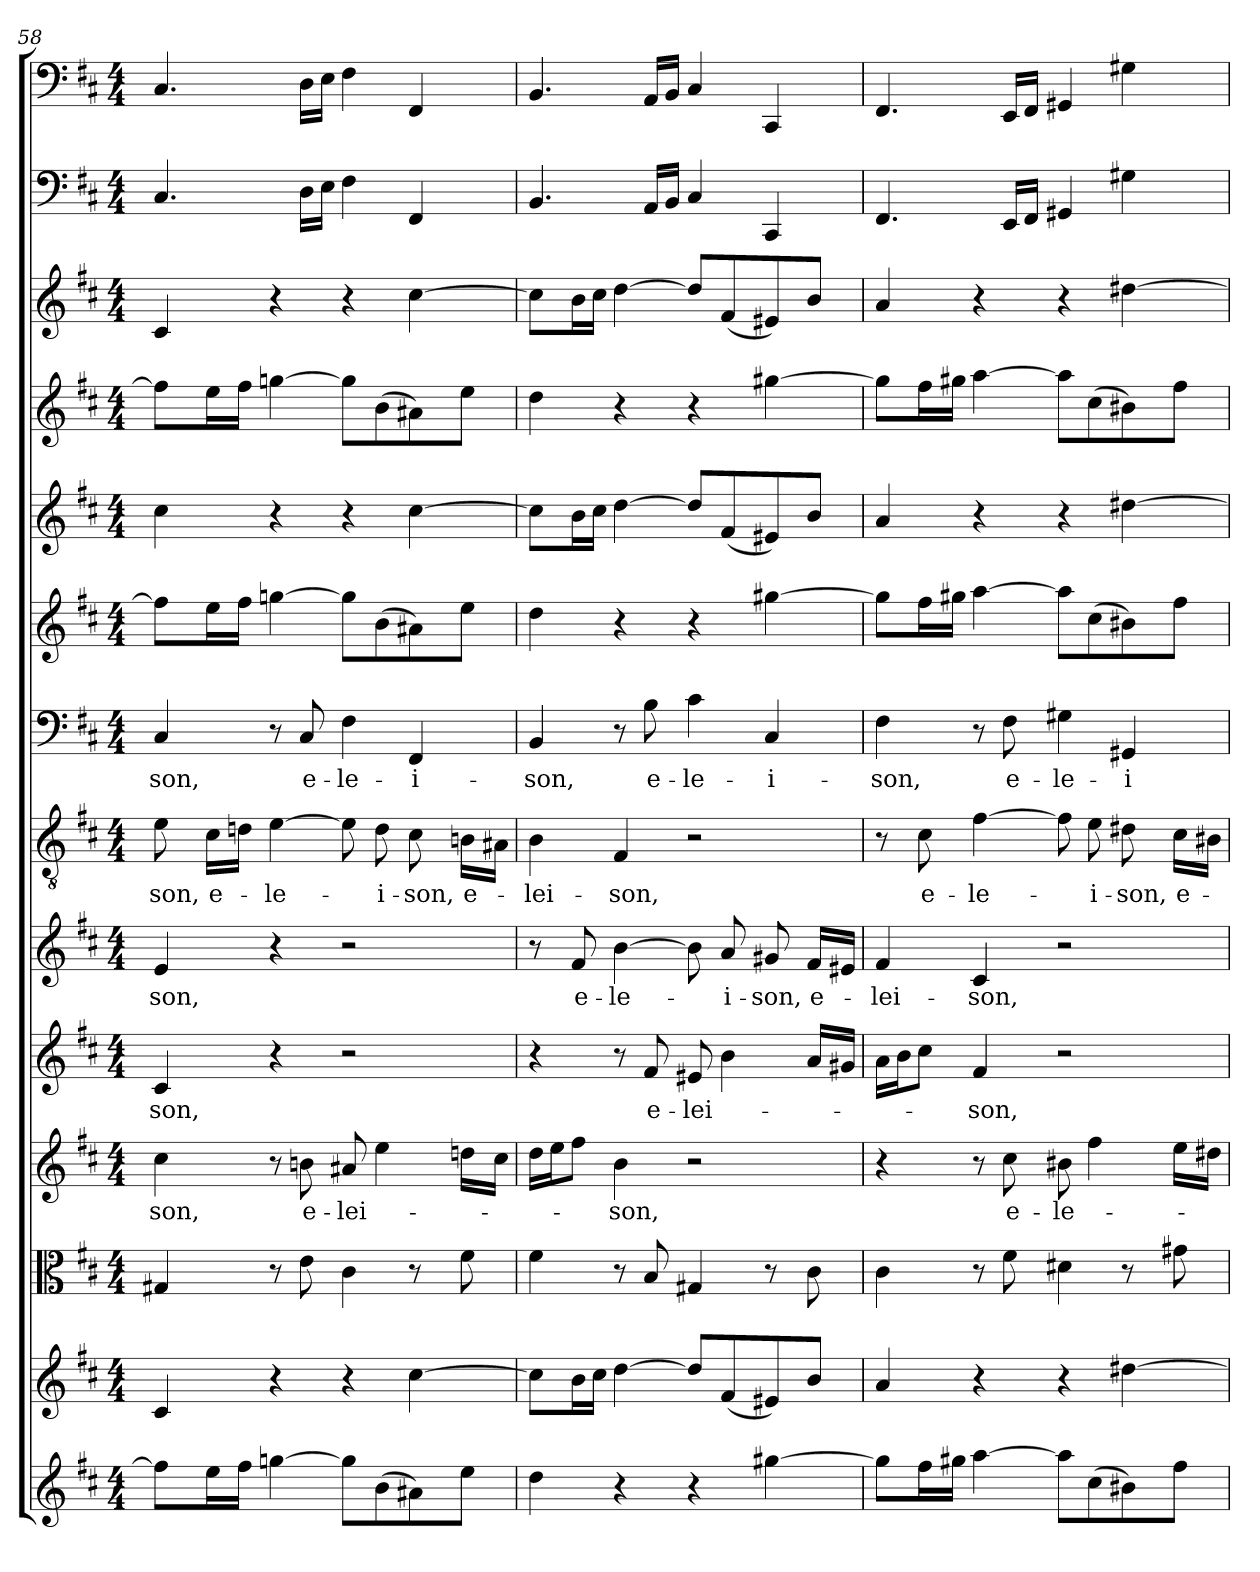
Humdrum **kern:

**kern	**kern	**kern	**kern	**text	**kern	**text	**kern	**text	**kern	**text	**kern	**text	**kern	**kern	**kern	**kern	**kern	**kern
*part14	*part13	*part12	*part11	*part11	*part10	*part10	*part9	*part9	*part8	*part8	*part7	*part7	*part6	*part5	*part4	*part3	*part2	*part1
*staff14	*staff13	*staff12	*staff11	*staff11	*staff10	*staff10	*staff9	*staff9	*staff8	*staff8	*staff7	*staff7	*staff6	*staff5	*staff4	*staff3	*staff2	*staff1
*clefG2	*clefG2	*clefC3	*clefG2	*	*clefG2	*	*clefG2	*	*clefGv2	*	*clefF4	*	*clefG2	*clefG2	*clefG2	*clefG2	*clefF4	*clefF4
*k[f#c#]	*k[f#c#]	*k[f#c#]	*k[f#c#]	*	*k[f#c#]	*	*k[f#c#]	*	*k[f#c#]	*	*k[f#c#]	*	*k[f#c#]	*k[f#c#]	*k[f#c#]	*k[f#c#]	*k[f#c#]	*k[f#c#]
*b:	*b:	*b:	*b:	*	*b:	*	*b:	*	*b:	*	*b:	*	*b:	*b:	*b:	*b:	*b:	*b:
*M4/4	*M4/4	*M4/4	*M4/4	*	*M4/4	*	*M4/4	*	*M4/4	*	*M4/4	*	*M4/4	*M4/4	*M4/4	*M4/4	*M4/4	*M4/4
=58	=58	=58	=58	=58	=58	=58	=58	=58	=58	=58	=58	=58	=58	=58	=58	=58	=58	=58
8ff#\L]	4c#/	4G#X/	4cc#\	-son,	4c#/	-son,	4e/	-son,	8e\	-son,	4C#/	-son,	8ff#\L]	4cc#\	8ff#\L]	4c#/	4.C#/	4.C#/
16ee\L	.	.	.	.	.	.	.	.	16c#\LL	e-	.	.	16ee\L	.	16ee\L	.	.	.
16ff#\JJ	.	.	.	.	.	.	.	.	16dn\JJ	.	.	.	16ff#\JJ	.	16ff#\JJ	.	.	.
[4ggn\	4r	8r	8r	.	4r	.	4r	.	[4e\	-le-	8r	.	[4ggn\	4r	[4ggn\	4r	.	.
.	.	8e\	8bn\	e-	.	.	.	.	.	.	8C#/	e-	.	.	.	.	16D\LL	16D\LL
.	.	.	.	.	.	.	.	.	.	.	.	.	.	.	.	.	16E\JJ	16E\JJ
8gg\L]	4r	4c#\	8a#X/	-lei-	2r	.	2r	.	8e\]	.	4F#\	-le-	8gg\L]	4r	8gg\L]	4r	4F#\	4F#\
(8b\	.	.	4ee\	.	.	.	.	.	8d\	-i-	.	.	(8b\	.	(8b\	.	.	.
8a#X\)	[4cc#\	8r	.	.	.	.	.	.	8c#\	-son,	4FF#/	-i-	8a#X\)	[4cc#\	8a#X\)	[4cc#\	4FF#/	4FF#/
8ee\J	.	8f#\	16ddn\LL	.	.	.	.	.	16Bn\LL	e-	.	.	8ee\J	.	8ee\J	.	.	.
.	.	.	16cc#\JJ	.	.	.	.	.	16A#X\JJ	.	.	.	.	.	.	.	.	.
=59	=59	=59	=59	=59	=59	=59	=59	=59	=59	=59	=59	=59	=59	=59	=59	=59	=59	=59
4dd\	8cc#\L]	4f#\	16dd\LL	.	4r	.	8r	.	4B\	-lei-	4BB/	-son,	4dd\	8cc#\L]	4dd\	8cc#\L]	4.BB/	4.BB/
.	.	.	16ee\J	.	.	.	.	.	.	.	.	.	.	.	.	.	.	.
.	16b\L	.	8ff#\J	.	.	.	8f#/	e-	.	.	.	.	.	16b\L	.	16b\L	.	.
.	16cc#\JJ	.	.	.	.	.	.	.	.	.	.	.	.	16cc#\JJ	.	16cc#\JJ	.	.
4r	[4dd\	8r	4b\	-son,	8r	.	[4b\	-le-	4F#/	-son,	8r	.	4r	[4dd\	4r	[4dd\	.	.
.	.	8B/	.	.	8f#/	e-	.	.	.	.	8B\	e-	.	.	.	.	16AA/LL	16AA/LL
.	.	.	.	.	.	.	.	.	.	.	.	.	.	.	.	.	16BB/JJ	16BB/JJ
4r	8dd/L]	4G#X/	2r	.	8e#X/	-lei-	8b\]	.	2r	.	4c#\	-le-	4r	8dd/L]	4r	8dd/L]	4C#/	4C#/
.	(8f#/	.	.	.	4b\	.	8a/	-i-	.	.	.	.	.	(8f#/	.	(8f#/	.	.
[4gg#X\	8e#X/)	8r	.	.	.	.	8g#X/	-son,	.	.	4C#/	-i-	[4gg#X\	8e#X/)	[4gg#X\	8e#X/)	4CC#/	4CC#/
.	8b/J	8c#\	.	.	16a/LL	.	16f#/LL	e-	.	.	.	.	.	8b/J	.	8b/J	.	.
.	.	.	.	.	16g#X/JJ	.	16e#X/JJ	.	.	.	.	.	.	.	.	.	.	.
=60	=60	=60	=60	=60	=60	=60	=60	=60	=60	=60	=60	=60	=60	=60	=60	=60	=60	=60
8gg#\L]	4a/	4c#\	4r	.	16a\LL	.	4f#/	-lei-	8r	.	4F#\	-son,	8gg#\L]	4a/	8gg#\L]	4a/	4.FF#/	4.FF#/
.	.	.	.	.	16b\J	.	.	.	.	.	.	.	.	.	.	.	.	.
16ff#\L	.	.	.	.	8cc#\J	.	.	.	8c#\	e-	.	.	16ff#\L	.	16ff#\L	.	.	.
16gg#X\JJ	.	.	.	.	.	.	.	.	.	.	.	.	16gg#X\JJ	.	16gg#X\JJ	.	.	.
[4aa\	4r	8r	8r	.	4f#/	-son,	4c#/	-son,	[4f#\	-le-	8r	.	[4aa\	4r	[4aa\	4r	.	.
.	.	8f#\	8cc#\	e-	.	.	.	.	.	.	8F#\	e-	.	.	.	.	16EE/LL	16EE/LL
.	.	.	.	.	.	.	.	.	.	.	.	.	.	.	.	.	16FF#/JJ	16FF#/JJ
8aa\L]	4r	4d#X\	8b#X\	-le-	2r	.	2r	.	8f#\]	.	4G#X\	-le-	8aa\L]	4r	8aa\L]	4r	4GG#X/	4GG#X/
(8cc#\	.	.	4ff#\	.	.	.	.	.	8e\	-i-	.	.	(8cc#\	.	(8cc#\	.	.	.
8b#X\)	[4dd#X\	8r	.	.	.	.	.	.	8d#X\	-son,	4GG#X/	-i-	8b#X\)	[4dd#X\	8b#X\)	[4dd#X\	4G#X\	4G#X\
8ff#\J	.	8g#X\	16ee\LL	.	.	.	.	.	16c#\LL	e-	.	.	8ff#\J	.	8ff#\J	.	.	.
.	.	.	16dd#X\JJ	.	.	.	.	.	16B#X\JJ	.	.	.	.	.	.	.	.	.
=	=	=	=	=	=	=	=	=	=	=	=	=	=	=	=	=	=	=
*-	*-	*-	*-	*-	*-	*-	*-	*-	*-	*-	*-	*-	*-	*-	*-	*-	*-	*-
